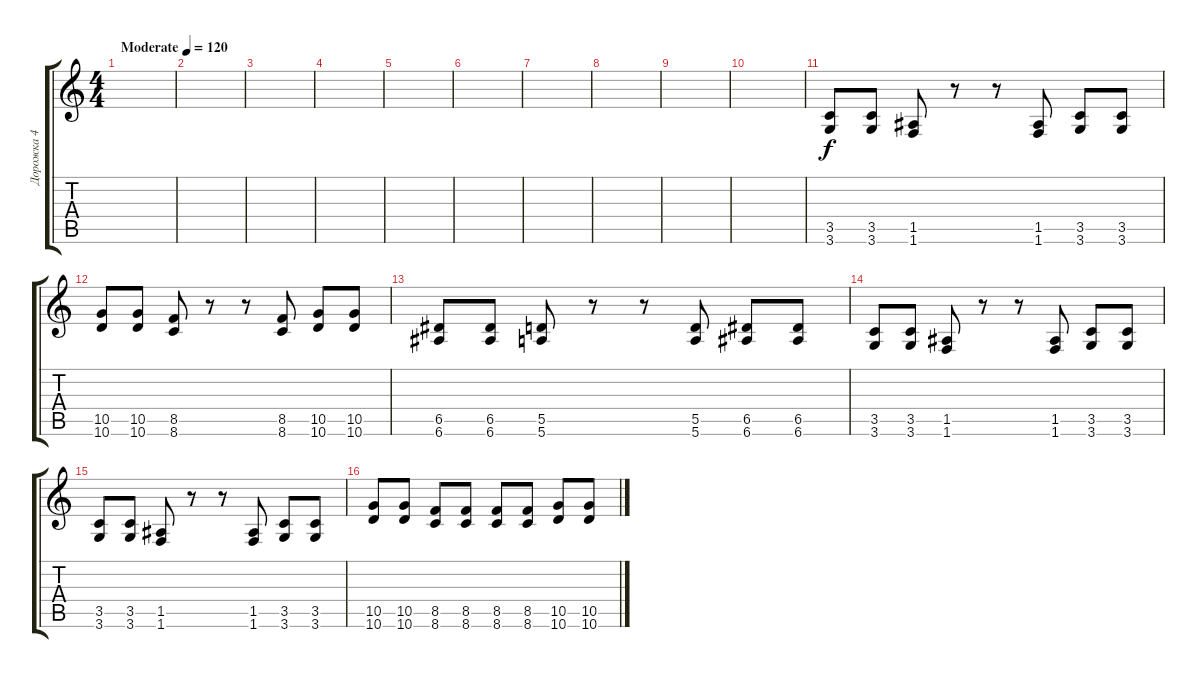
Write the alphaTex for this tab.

\track ("Дорожка 4" "Дорожка 4") {instrument distortionguitar}
\staff {score tabs}
\tuning (E4 B3 G3 D3 A2 E2) {hide}
\ts (4 4)
\tempo (120 "Moderate")
\clef g2
\ks c
|
|
|
|
|
|
|
|
|
|
(3.5 3.6).8 (3.5 3.6).8 (1.5 1.6).8 r.8 r.8 (1.5 1.6).8 (3.5 3.6).8 (3.5 3.6).8 |
(10.5 10.6).8 (10.5 10.6).8 (8.5 8.6).8 r.8 r.8 (8.5 8.6).8 (10.5 10.6).8 (10.5 10.6).8 |
(6.5 6.6).8 (6.5 6.6).8 (5.5 5.6).8 r.8 r.8 (5.5 5.6).8 (6.5 6.6).8 (6.5 6.6).8 |
(3.5 3.6).8 (3.5 3.6).8 (1.5 1.6).8 r.8 r.8 (1.5 1.6).8 (3.5 3.6).8 (3.5 3.6).8 |
(3.5 3.6).8 (3.5 3.6).8 (1.5 1.6).8 r.8 r.8 (1.5 1.6).8 (3.5 3.6).8 (3.5 3.6).8 |
(10.5 10.6).8 (10.5 10.6).8 (8.5 8.6).8 (8.5 8.6).8 (8.5 8.6).8 (8.5 8.6).8 (10.5 10.6).8 (10.5 10.6).8
